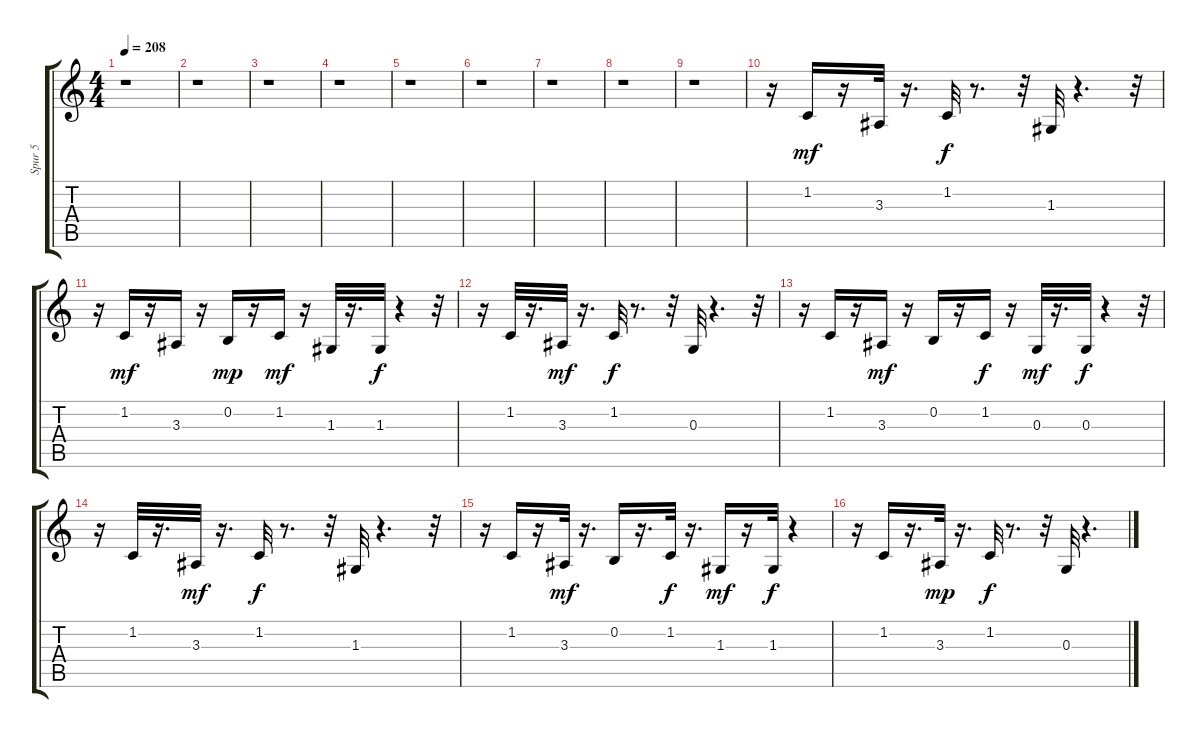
\track ("Spur 5" "Spur 5") {instrument acousticgrandpiano}
\staff {score tabs}
\tuning (E4 B3 G3 D3 A2 E2) {hide}
\ts (4 4)
\tempo 208
\clef g2
\ks c
r.1{dy mf} |
r.1 |
r.1 |
r.1 |
r.1 |
r.1 |
r.1 |
r.1 |
r.1 |
r.16 1.2.16{balance 5 instrument banjo} r.16 3.3.32 r.16{d} 1.2.32{dy f} r.8{d} r.32 1.3.32 r.4{d} r.32 |
r.16 1.2.16{dy mf} r.16 3.3.16 r.16 0.2.16{dy mp} r.16 1.2.16{dy mf} r.16 1.3.32 r.16{d} 1.3.32{dy f} r.4 r.32 |
r.16 1.2.32 r.16{d} 3.3.32{dy mf} r.16{d} 1.2.32{dy f} r.8{d} r.32 0.3.32 r.4{d} r.32 |
r.16 1.2.16 r.16 3.3.16{dy mf} r.16 0.2.16 r.16 1.2.16{dy f} r.16 0.3.32{dy mf} r.16{d} 0.3.32{dy f} r.4 r.32 |
r.16 1.2.32 r.16{d} 3.3.32{dy mf} r.16{d} 1.2.32{dy f} r.8{d} r.32 1.3.32 r.4{d} r.32 |
r.16 1.2.16 r.16 3.3.32{dy mf} r.16{d} 0.2.16 r.16{d} 1.2.32{dy f} r.16{d} 1.3.16{dy mf} r.16 1.3.32{dy f} r.4 |
r.16 1.2.16 r.16{d} 3.3.32{dy mp} r.16{d} 1.2.32{dy f} r.8{d} r.32 0.3.32 r.4{d}
